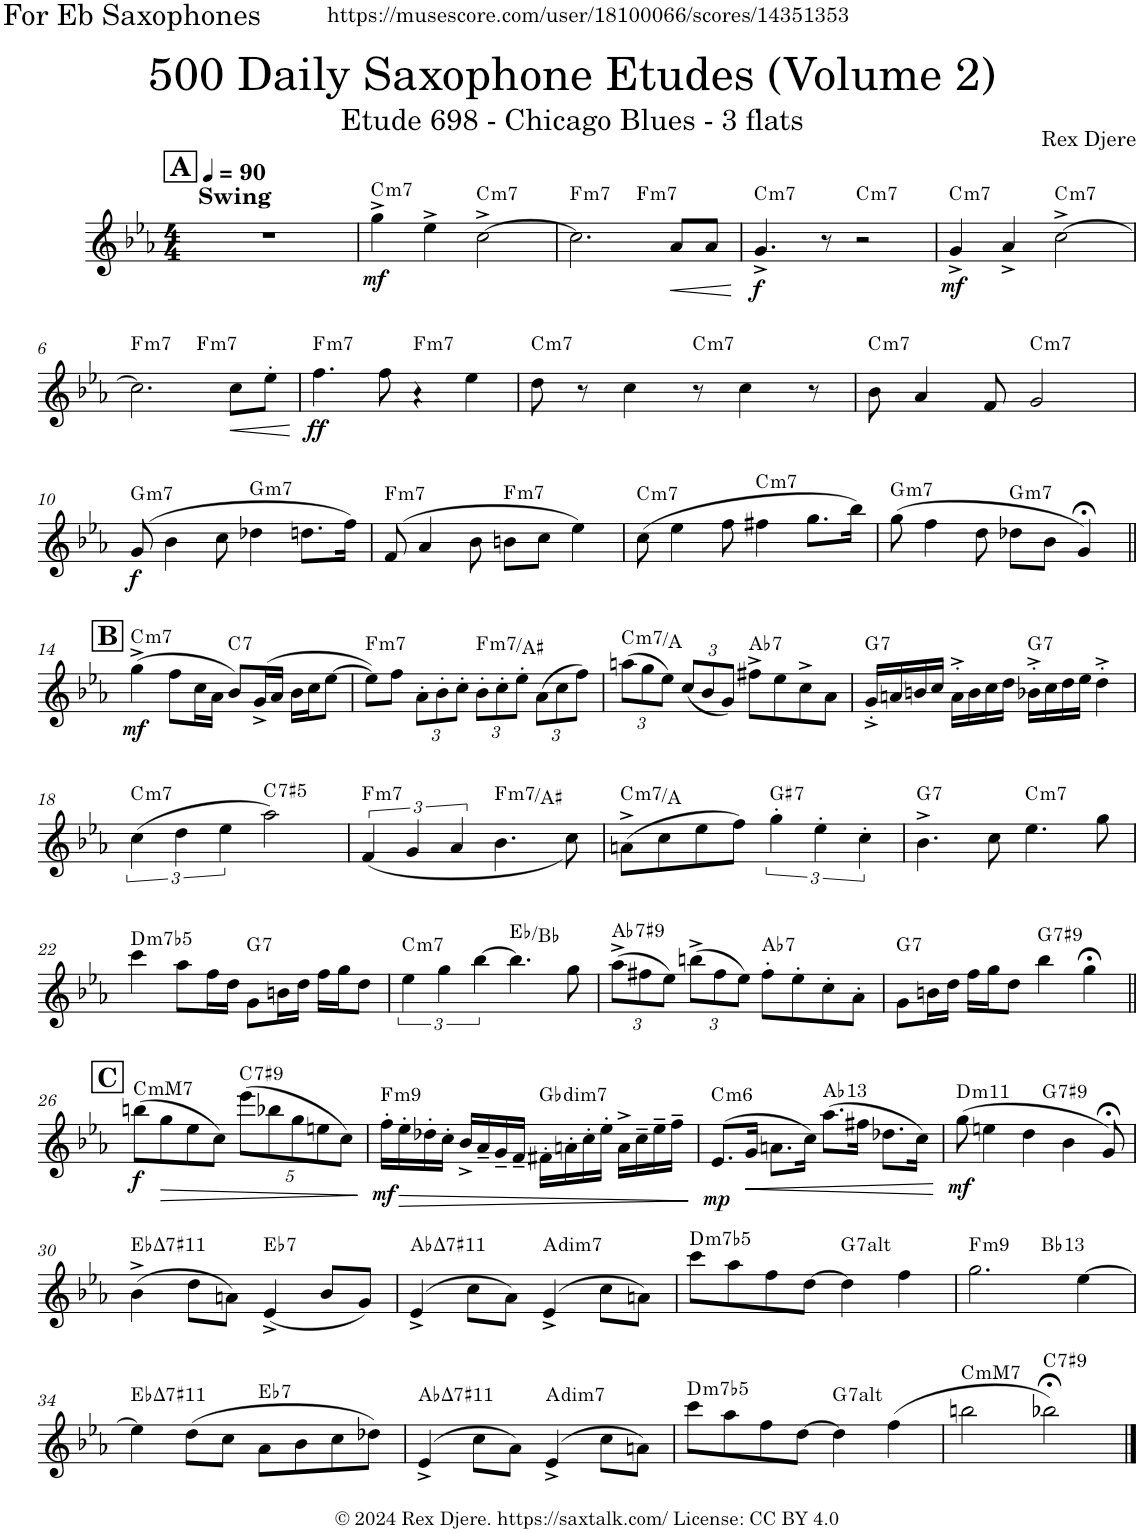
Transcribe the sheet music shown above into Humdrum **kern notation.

**kern	**dynam	**harte
*part1	*part1	*part1
*staff1	*staff1	*
*I"Alto Saxophone	*	*
*I'A. Sax.	*	*
*clefG2	*	*
*Trd5c9	*	*
*k[b-e-a-]	*	*
*M4/4	*	*
*MM90	*	*
!!LO:REH:place=s1:a:B:cj:fs=14:t=A
=1	=1	=1
!LO:TX:a:B:t=Swing	!	!
1r	.	.
=2	=2	=2
!	!LO:DY:b	!LO:H:kt=m7
4gg^\	mf	C:min7
4ee-^\	.	.
!	!	!LO:H:kt=m7
[2cc^\	.	C:min7
=3	=3	=3
!	!	!LO:H:kt=m7
*^	*	*
2.cc\]	2ryy	.	F:min7
!	!	!	!LO:H:kt=m7
.	2ryy	.	F:min7
!	!	!LO:HP:b	!
8a-/L	.	<	.
8a-/J	.	.	.
.	.	[	.
=4	=4	=4	=4
!	!	!LO:DY:b	!LO:H:kt=m7
*v	*v	*	*
4.g^/	f	C:min7
8r	.	.
!	!	!LO:H:kt=m7
2r	.	C:min7
=5	=5	=5
!	!LO:DY:b	!LO:H:kt=m7
4g^/	mf	C:min7
4a-^/	.	.
!	!	!LO:H:kt=m7
[2cc^\	.	C:min7
!!LO:LB:g=z
=6	=6	=6
!	!	!LO:H:kt=m7
*^	*	*
2.cc\]	2ryy	.	F:min7
!	!	!	!LO:H:kt=m7
.	2ryy	.	F:min7
!	!	!LO:HP:b	!
8cc\L	.	<	.
8ee-'\J	.	.	.
.	.	[	.
=7	=7	=7	=7
!	!	!LO:DY:b	!LO:H:kt=m7
*v	*v	*	*
4.ff\	ff	F:min7
8ff\	.	.
!	!	!LO:H:kt=m7
4ra	.	F:min7
4ee-\	.	.
=8	=8	=8
!	!	!LO:H:kt=m7
8dd\	.	C:min7
8r	.	.
4cc\	.	.
!	!	!LO:H:kt=m7
8r	.	C:min7
4cc\	.	.
8r	.	.
=9	=9	=9
!	!	!LO:H:kt=m7
8b-\	.	C:min7
4a-/	.	.
8f/	.	.
!	!	!LO:H:kt=m7
2g/	.	C:min7
!!LO:LB:g=z
=10	=10	=10
!	!LO:DY:b	!LO:H:kt=m7
(8g/	f	G:min7
4b-\	.	.
8cc\	.	.
!	!	!LO:H:kt=m7
4dd-X\	.	G:min7
8.ddn\L	.	.
16ff\Jk)	.	.
=11	=11	=11
!	!	!LO:H:kt=m7
(8f/	.	F:min7
4a-/	.	.
8b-\	.	.
!	!	!LO:H:kt=m7
8bn\L	.	F:min7
8cc\J	.	.
4ee-\)	.	.
=12	=12	=12
!	!	!LO:H:kt=m7
(8cc\	.	C:min7
4ee-\	.	.
8ff\	.	.
!	!	!LO:H:kt=m7
4ff#X\	.	C:min7
8.gg\L	.	.
16bb-\Jk)	.	.
=13	=13	=13
!	!	!LO:H:kt=m7
(8gg\	.	G:min7
4ff\	.	.
8dd\	.	.
!	!	!LO:H:kt=m7
8dd-X\L	.	G:min7
8b-\J	.	.
4g;</)	.	.
!!LO:LB:g=z
!!LO:REH:place=s1:a:B:cj:fs=14:t=B
=14||	=14||	=14||
!	!LO:DY:b	!LO:H:kt=m7
(4gg^\	mf	C:min7
8ff\L	.	.
16cc\L	.	.
16a-\JJ	.	.
!	!	!LO:H:kt=7
8b-/L)	.	C:7
(16g^/L	.	.
16a-/JJ	.	.
16b-\LL	.	.
16cc\J	.	.
[8ee-\J	.	.
=15	=15	=15
!	!	!LO:H:kt=m7
8ee-\L])	.	F:min7
8ff\J	.	.
*Xbrackettup	*	*
12a-'\L	.	.
12b-'\	.	.
12cc'\J	.	.
!	!	!LO:H:kt=m7
12b-'\L	.	F:min7/#3
12cc'\	.	.
12ee-'\J	.	.
(12a-\L	.	.
12cc\	.	.
12ff\J)	.	.
=16	=16	=16
!	!	!LO:H:kt=m7
(12aan\L	.	C:min7/6
12gg\	.	.
12ee-\J)	.	.
(12cc/L	.	.
12b-/	.	.
12g/J)	.	.
!	!	!LO:H:kt=7
8ff#X^\L	.	Ab:7
8ee-\	.	.
8cc^\	.	.
8a-\J	.	.
=17	=17	=17
!	!	!LO:H:kt=7
16g^'/LL	.	G:7
16an/	.	.
16bn/	.	.
16cc/JJ	.	.
16a^'\LL	.	.
16b\	.	.
16cc\	.	.
16dd\JJ	.	.
!	!	!LO:H:kt=7
16b-X^'\LL	.	G:7
16cc\	.	.
16dd\	.	.
16ee-\JJ	.	.
4dd^'\	.	.
!!LO:LB:g=z
=18	=18	=18
*k[b-e-a-]	*	*
*brackettup	*	*
!	!	!LO:H:kt=m7
(6cc\	.	C:min7
6dd\	.	.
6ee-\	.	.
!	!	!LO:H:kt=7
2aa-\)	.	C:(3,#5,b7)
=19	=19	=19
!	!	!LO:H:kt=m7
(<6f/	.	F:min7
6g/	.	.
6a-/	.	.
!	!	!LO:H:kt=m7
4.b-\	.	F:min7/#3
8cc\)	.	.
=20	=20	=20
!	!	!LO:H:kt=m7
(8an^\L	.	C:min7/6
8cc\	.	.
8ee-\	.	.
8ff\J)	.	.
!	!	!LO:H:kt=7
6gg'\	.	G#:7
6ee-'\	.	.
6cc'\	.	.
=21	=21	=21
!	!	!LO:H:kt=7
4.b-^\	.	G:7
8cc\	.	.
!	!	!LO:H:kt=m7
4.ee-\	.	C:min7
8gg\	.	.
!!LO:LB:g=z
=22	=22	=22
!	!	!LO:H:kt=m7b5
4ccc\	.	D:hdim7
8aa-\L	.	.
16ff\L	.	.
16dd\JJ	.	.
!	!	!LO:H:kt=7
8g\L	.	G:7
16bn\L	.	.
16dd\JJ	.	.
16ff\LL	.	.
16gg\J	.	.
8dd\J	.	.
=23	=23	=23
!	!	!LO:H:kt=m7
6ee-\	.	C:min7
6gg\	.	.
[6bb-\	.	.
4.bb-\]	.	Eb:maj/5
8gg\	.	.
=24	=24	=24
*Xbrackettup	*	*
!	!	!LO:H:kt=7
(12aa-^\L	.	Ab:7(#9)
12ff#X\	.	.
12ee-\J)	.	.
(12bbn^\L	.	.
12ff#\	.	.
12ee-\J)	.	.
!	!	!LO:H:kt=7
8ff#'\L	.	Ab:7
8ee-'\	.	.
8cc'\	.	.
8a-'\J	.	.
=25	=25	=25
!	!	!LO:H:kt=7
8g\L	.	G:7
16bn\L	.	.
16dd\JJ	.	.
16ff\LL	.	.
16gg\J	.	.
8dd\J	.	.
!	!	!LO:H:kt=7
4bb-\	.	G:7(#9)
4gg;<\	.	.
!!LO:LB:g=z
!!LO:REH:place=s1:a:B:cj:fs=14:t=C
=26||	=26||	=26||
!	!LO:DY:b	!LO:H:kt=mM7
(8bbn\L	f	C:minmaj7
!	!LO:HP:b	!
8gg\	>	.
8ee-\	.	.
8cc\J)	.	.
!	!	!LO:H:kt=7
(10eee-\L	.	C:7(#9)
10bb-X\	.	.
10gg\	.	.
10een\	.	.
10cc\J)	.	.
.	]	.
=27	=27	=27
!	!LO:DY:b	!LO:H:kt=m9
16ff'\LL	mf	F:min9
!	!LO:HP:b	!
16ee-'\	>	.
16dd-X'\	.	.
16cc'\JJ	.	.
16b-^/LL	.	.
16a-~/	.	.
16g~/	.	.
16f~/JJ	.	.
!	!	!LO:H:kt=dim7
16f#X'\LL	.	Gb:dim7
16an'\	.	.
16cc'\	.	.
16ee-'\JJ	.	.
16a^\LL	.	.
16cc~\	.	.
16ee-~\	.	.
16ff~\JJ	.	.
.	]	.
=28	=28	=28
!	!LO:DY:b	!LO:H:kt=m6
(8.e-/L	mp	C:min6
!	!LO:HP:b	!
16g/Jk	<	.
8.an\L	.	.
16cc\Jk)	.	.
!	!	!LO:H:kt=13
(8.aa-\L	.	Ab:9(11,13)
16ff#X\Jk	.	.
8.dd-X\L	.	.
16cc\Jk)	.	.
.	[	.
=29	=29	=29
!	!LO:DY:b	!LO:H:kt=m11
*^	*	*
(8gg\	2ryy	mf	D:min9(11)
4een\	.	.	.
4dd\	.	.	.
!	!	!	!LO:H:kt=7
.	2ryy	.	G:7(#9)
4b-\	.	.	.
8g;</)	.	.	.
!!LO:LB:g=z	!!
=30	=30	=30	=30
!	!	!	!LO:H:kt=7
*v	*v	*	*
(4b-^\	.	Eb:maj7(#11)
8dd\L	.	.
8an\J)	.	.
!	!	!LO:H:kt=7
(4e-^/	.	Eb:7
8b-/L	.	.
8g/J)	.	.
=31	=31	=31
!	!	!LO:H:kt=7
(4e-^/	.	Ab:maj7(#11)
8cc\L	.	.
8a-\J)	.	.
!	!	!LO:H:kt=dim7
(4e-^/	.	A:dim7
8cc\L	.	.
8an\J)	.	.
=32	=32	=32
!	!	!LO:H:kt=m7b5
8ccc\L	.	D:hdim7
8aa-\	.	.
8ff\	.	.
[8dd\J	.	.
!	!	!LO:H:kt=7
4dd\]	.	G:(3,b5,#5,b7,b9,#9)
4ff\	.	.
=33	=33	=33
!	!	!LO:H:kt=m9
*^	*	*
2.gg\	2ryy	.	F:min9
!	!	!	!LO:H:kt=13
.	2ryy	.	Bb:9(11,13)
[4ee-\	.	.	.
!!LO:LB:g=z	!!
=34	=34	=34	=34
!	!	!	!LO:H:kt=7
*v	*v	*	*
4ee-\]	.	Eb:maj7(#11)
(8dd\L	.	.
8cc\J	.	.
!	!	!LO:H:kt=7
8a-\L	.	Eb:7
8b-\	.	.
8cc\	.	.
8dd-X\J)	.	.
=35	=35	=35
!	!	!LO:H:kt=7
(4e-^/	.	Ab:maj7(#11)
8cc\L	.	.
8a-\J)	.	.
!	!	!LO:H:kt=dim7
(4e-^/	.	A:dim7
8cc\L	.	.
8an\J)	.	.
=36	=36	=36
!	!	!LO:H:kt=m7b5
8ccc\L	.	D:hdim7
8aa-\	.	.
8ff\	.	.
[8dd\J	.	.
!	!	!LO:H:kt=7
4dd\]	.	G:(3,b5,#5,b7,b9,#9)
(4ff\	.	.
=37	=37	=37
!	!	!LO:H:kt=mM7
2bbn\	.	C:minmaj7
!	!	!LO:H:kt=7
2bb-X;<\)	.	C:7(#9)
==	==	==
*-	*-	*-
